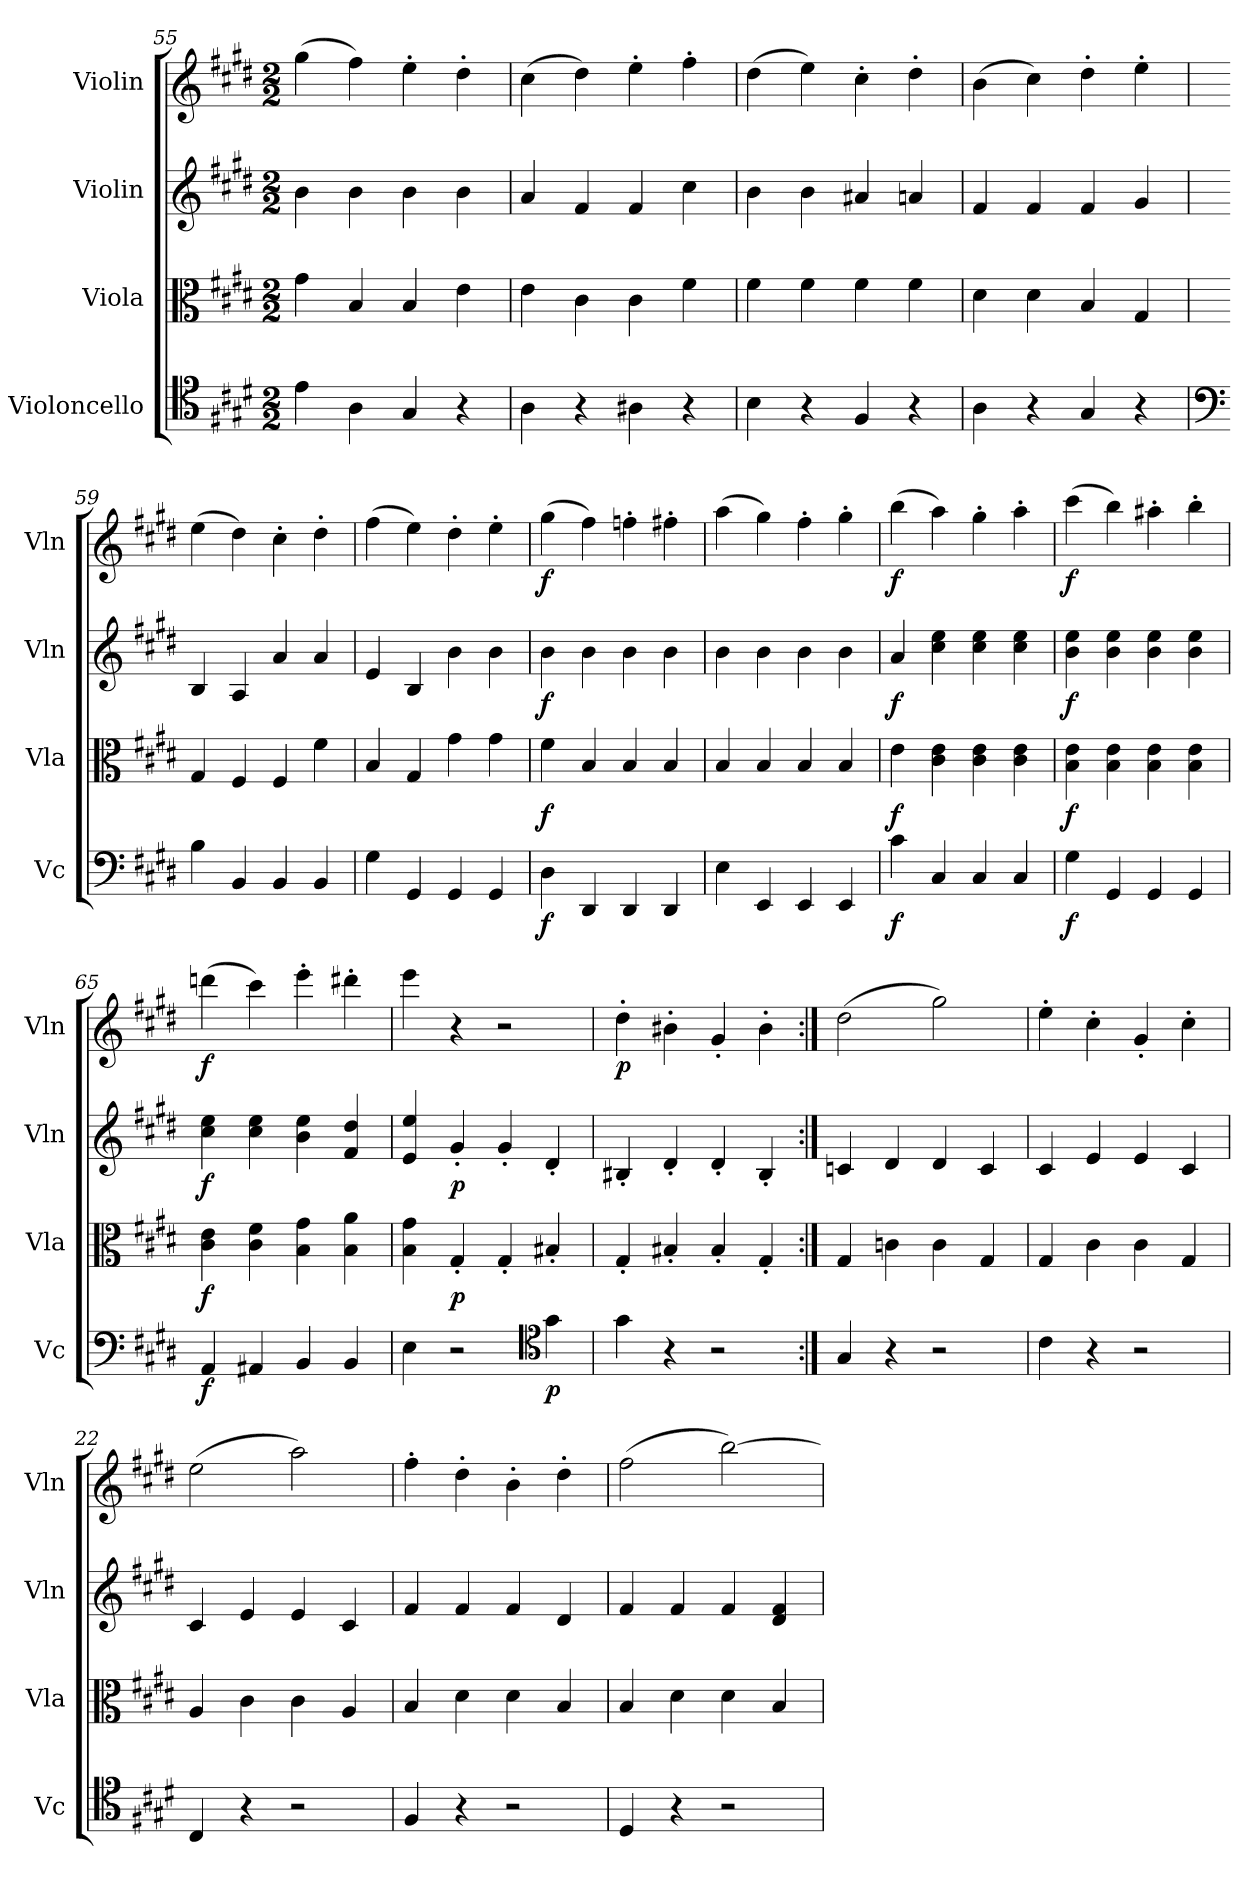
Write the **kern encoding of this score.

**kern	**dynam	**kern	**dynam	**kern	**dynam	**kern	**dynam
*part4	*part4	*part3	*part3	*part2	*part2	*part1	*part1
*staff4	*staff4	*staff3	*staff3	*staff2	*staff2	*staff1	*staff1
*I"Violoncello	*	*I"Viola	*	*I"Violin	*	*I"Violin	*
*I'Vc	*	*I'Vla	*	*I'Vln	*	*I'Vln	*
*clefC4	*	*clefC3	*	*clefG2	*	*clefG2	*
*k[f#c#g#d#]	*	*k[f#c#g#d#]	*	*k[f#c#g#d#]	*	*k[f#c#g#d#]	*
*E:	*	*E:	*	*E:	*	*E:	*
*M2/2	*	*M2/2	*	*M2/2	*	*M2/2	*
=55	=55	=55	=55	=55	=55	=55	=55
4e\	.	4g#\	.	4b\	.	(4gg#\	.
4A\	.	4B/	.	4b\	.	4ff#\)	.
4G#/	.	4B/	.	4b\	.	4ee'\	.
4r	.	4e\	.	4b\	.	4dd#'\	.
=56	=56	=56	=56	=56	=56	=56	=56
4A\	.	4e\	.	4a/	.	(4cc#\	.
4r	.	4c#\	.	4f#/	.	4dd#\)	.
4A#X\	.	4c#\	.	4f#/	.	4ee'\	.
4r	.	4f#\	.	4cc#\	.	4ff#'\	.
=57	=57	=57	=57	=57	=57	=57	=57
4B\	.	4f#\	.	4b\	.	(4dd#\	.
4r	.	4f#\	.	4b\	.	4ee\)	.
4F#/	.	4f#\	.	4a#X/	.	4cc#'\	.
4r	.	4f#\	.	4an/	.	4dd#'\	.
=58	=58	=58	=58	=58	=58	=58	=58
4A\	.	4d#\	.	4f#/	.	(4b\	.
4r	.	4d#\	.	4f#/	.	4cc#\)	.
4G#/	.	4B/	.	4f#/	.	4dd#'\	.
4r	.	4G#/	.	4g#/	.	4ee'\	.
=59	=59	=59	=59	=59	=59	=59	=59
*clefF4	*	*	*	*	*	*	*
4B\	.	4G#/	.	4B/	.	(4ee\	.
4BB/	.	4F#/	.	4A/	.	4dd#\)	.
4BB/	.	4F#/	.	4a/	.	4cc#'\	.
4BB/	.	4f#\	.	4a/	.	4dd#'\	.
=60	=60	=60	=60	=60	=60	=60	=60
4G#\	.	4B/	.	4e/	.	(4ff#\	.
4GG#/	.	4G#/	.	4B/	.	4ee\)	.
4GG#/	.	4g#\	.	4b\	.	4dd#'\	.
4GG#/	.	4g#\	.	4b\	.	4ee'\	.
=61	=61	=61	=61	=61	=61	=61	=61
4D#\	f	4f#\	f	4b\	f	(4gg#\	f
4DD#/	.	4B/	.	4b\	.	4ff#\)	.
4DD#/	.	4B/	.	4b\	.	4ffn'\	.
4DD#/	.	4B/	.	4b\	.	4ff#X'\	.
=62	=62	=62	=62	=62	=62	=62	=62
4E\	.	4B/	.	4b\	.	(4aa\	.
4EE/	.	4B/	.	4b\	.	4gg#\)	.
4EE/	.	4B/	.	4b\	.	4ff#'\	.
4EE/	.	4B/	.	4b\	.	4gg#'\	.
=63	=63	=63	=63	=63	=63	=63	=63
4c#\	f	4e\	f	4a/	f	(4bb\	f
4C#/	.	4c#\ 4e\	.	4cc#\ 4ee\	.	4aa\)	.
4C#/	.	4c#\ 4e\	.	4cc#\ 4ee\	.	4gg#'\	.
4C#/	.	4c#\ 4e\	.	4cc#\ 4ee\	.	4aa'\	.
=64	=64	=64	=64	=64	=64	=64	=64
4G#\	f	4B\ 4e\	f	4b\ 4ee\	f	(4ccc#\	f
4GG#/	.	4B\ 4e\	.	4b\ 4ee\	.	4bb\)	.
4GG#/	.	4B\ 4e\	.	4b\ 4ee\	.	4aa#X'\	.
4GG#/	.	4B\ 4e\	.	4b\ 4ee\	.	4bb'\	.
=65	=65	=65	=65	=65	=65	=65	=65
4AA/	f	4c#\ 4e\	f	4cc#\ 4ee\	f	(4dddn\	f
4AA#X/	.	4c#\ 4f#\	.	4cc#\ 4ee\	.	4ccc#\)	.
4BB/	.	4B\ 4g#\	.	4b\ 4ee\	.	4eee'\	.
4BB/	.	4B\ 4a\	.	4f#/ 4dd#/	.	4ddd#X'\	.
=66	=66	=66	=66	=66	=66	=66	=66
4E\	.	4B\ 4g#\	.	4e/ 4ee/	.	4eee\	.
2r	.	4G#'/	p	4g#'/	p	4r	.
.	.	4G#'/	.	4g#'/	.	2r	.
*clefC4	*	*	*	*	*	*	*
4g#\	p	4B#X'/	.	4d#'/	.	.	.
=67	=67	=67	=67	=67	=67	=67	=67
4g#\	.	4G#'/	.	4B#X'/	.	4dd#'\	p
4r	.	4B#X'/	.	4d#'/	.	4b#X'\	.
2r	.	4B#'/	.	4d#'/	.	4g#'/	.
.	.	4G#'/	.	4B#'/	.	4b#'\	.
=68:|!	=68:|!	=68:|!	=68:|!	=68:|!	=68:|!	=68:|!	=68:|!
4G#/	.	4G#/	.	4cn/	.	(2dd#\	.
4r	.	4cn\	.	4d#/	.	.	.
2r	.	4c\	.	4d#/	.	2gg#\)	.
.	.	4G#/	.	4c/	.	.	.
=21	=21	=21	=21	=21	=21	=21	=21
4c#\	.	4G#/	.	4c#/	.	4ee'\	.
4r	.	4c#\	.	4e/	.	4cc#'\	.
2r	.	4c#\	.	4e/	.	4g#'/	.
.	.	4G#/	.	4c#/	.	4cc#'\	.
=22	=22	=22	=22	=22	=22	=22	=22
4C#/	.	4A/	.	4c#/	.	(2ee\	.
4r	.	4c#\	.	4e/	.	.	.
2r	.	4c#\	.	4e/	.	2aa\)	.
.	.	4A/	.	4c#/	.	.	.
=23	=23	=23	=23	=23	=23	=23	=23
4F#/	.	4B/	.	4f#/	.	4ff#'\	.
4r	.	4d#\	.	4f#/	.	4dd#'\	.
2r	.	4d#\	.	4f#/	.	4b'\	.
.	.	4B/	.	4d#/	.	4dd#'\	.
=24	=24	=24	=24	=24	=24	=24	=24
4D#/	.	4B/	.	4f#/	.	(2ff#\	.
4r	.	4d#\	.	4f#/	.	.	.
2r	.	4d#\	.	4f#/	.	[2bb\)	.
.	.	4B/	.	4d#/ 4f#/	.	.	.
=	=	=	=	=	=	=	=
*-	*-	*-	*-	*-	*-	*-	*-
